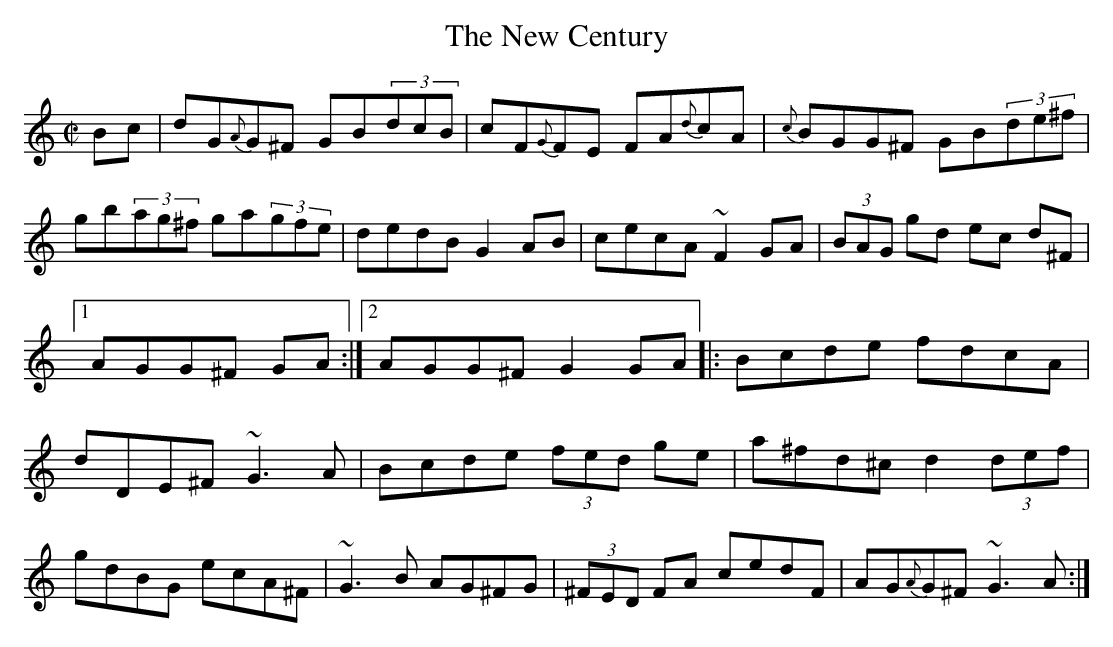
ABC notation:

X:1
T:New Century, The
K:GMix
M:C|
Bc|dG{A}G^F GB(3dcB|cF{G}FE FA{d}cA|{c}BGG^F GB(3de^f|gb(3ag^f ga(3gfe|\
dedB G2 AB|cecA ~F2 GA|(3BAG gd ec d^F|1AGG^F GA:|2AGG^F G2 GA|:\
Bcde fdcA|dDE^F ~G3A|Bcde (3fed ge|a^fd^c d2 (3def|gdBG ecA^F|\
~G3B AG^FG|(3^FED FA cedF|AG{A}G^F ~G3 A:|
